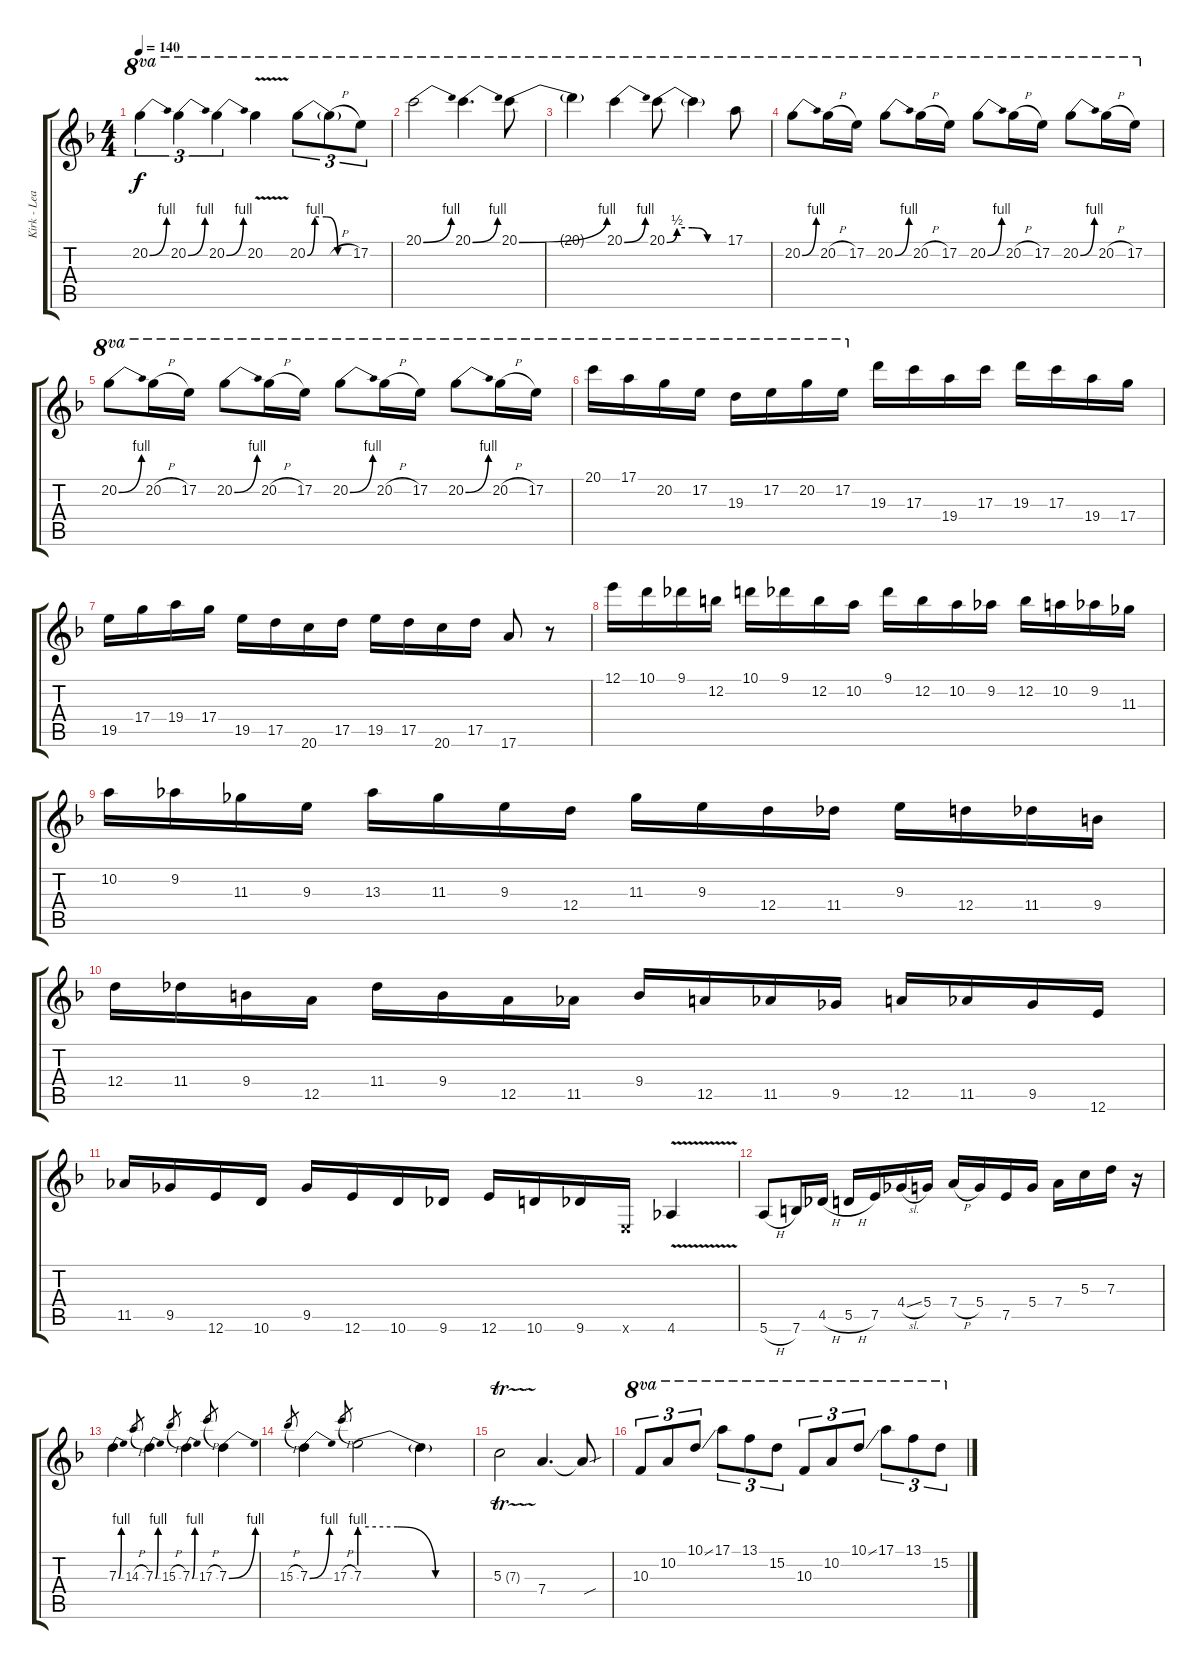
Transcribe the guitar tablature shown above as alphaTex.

\track ("Kirk - Lead w/dist" "Kirk - Lea") {instrument distortionguitar}
\staff {score tabs}
\tuning (E4 B3 G3 D3 A2 E2) {hide}
\ts (4 4)
\tempo 140
\clef g2
\ks f
20.2{be (bend 0 0 60 4)}.4{tu (3 2) ot 8va dy f} 20.2{be (bend 0 0 60 4)}.4{tu (3 2) ot 8va} 20.2{be (bend 0 0 60 4)}.4{tu (3 2) ot 8va} 20.2{v}.4{ot 8va} 20.2{be (custom 0 0 10 4 25 4 40 0 60 0)}.8{tu (3 2) ot 8va} 20.2{h t}.8{tu (3 2) ot 8va} 17.2.8{tu (3 2) ot 8va} |
20.1{be (bend 0 0 60 4)}.2{ot 8va} 20.1{be (bend 0 0 60 4)}.4{d ot 8va} 20.1{be (bend 0 0 60 4)}.8{ot 8va} |
20.1{t}.4{ot 8va} 20.1{be (bend 0 0 60 4)}.4{ot 8va} 20.1{be (custom 0 0 10 2 25 2 40 0 60 0)}.8{ot 8va} 20.1{t}.4{ot 8va} 17.1.8{ot 8va} |
20.2{be (bend 0 0 60 4)}.8{ot 8va} 20.2{h}.16{ot 8va} 17.2.16{ot 8va} 20.2{be (bend 0 0 60 4)}.8{ot 8va} 20.2{h}.16{ot 8va} 17.2.16{ot 8va} 20.2{be (bend 0 0 60 4)}.8{ot 8va} 20.2{h}.16{ot 8va} 17.2.16{ot 8va} 20.2{be (bend 0 0 60 4)}.8{ot 8va} 20.2{h}.16{ot 8va} 17.2.16{ot 8va} |
20.2{be (bend 0 0 60 4)}.8{ot 8va} 20.2{h}.16{ot 8va} 17.2.16{ot 8va} 20.2{be (bend 0 0 60 4)}.8{ot 8va} 20.2{h}.16{ot 8va} 17.2.16{ot 8va} 20.2{be (bend 0 0 60 4)}.8{ot 8va} 20.2{h}.16{ot 8va} 17.2.16{ot 8va} 20.2{be (bend 0 0 60 4)}.8{ot 8va} 20.2{h}.16{ot 8va} 17.2.16{ot 8va} |
20.1.16{ot 8va} 17.1.16{ot 8va} 20.2.16{ot 8va} 17.2.16{ot 8va} 19.3.16{ot 8va} 17.2.16{ot 8va} 20.2.16{ot 8va} 17.2.16{ot 8va} 19.3.16 17.3.16 19.4.16 17.3.16 19.3.16 17.3.16 19.4.16 17.4.16 |
19.5.16 17.4.16 19.4.16 17.4.16 19.5.16 17.5.16 20.6.16 17.5.16 19.5.16 17.5.16 20.6.16 17.5.16 17.6.8 r.8 |
12.1.16 10.1.16 9.1.16 12.2.16 10.1.16 9.1.16 12.2.16 10.2.16 9.1.16 12.2.16 10.2.16 9.2.16 12.2.16 10.2.16 9.2.16 11.3.16 |
10.2.16 9.2.16 11.3.16 9.3.16 13.3.16 11.3.16 9.3.16 12.4.16 11.3.16 9.3.16 12.4.16 11.4.16 9.3.16 12.4.16 11.4.16 9.4.16 |
12.4.16 11.4.16 9.4.16 12.5.16 11.4.16 9.4.16 12.5.16 11.5.16 9.4.16 12.5.16 11.5.16 9.5.16 12.5.16 11.5.16 9.5.16 12.6.16 |
11.5.16 9.5.16 12.6.16 10.6.16 9.5.16 12.6.16 10.6.16 9.6.16 12.6.16 10.6.16 9.6.16 0.6{x}.16 4.6{v}.4 |
5.6{h}.8 7.6.16 4.5{h}.16 5.5{h}.16 7.5.16 4.4{sl}.16 5.4.16 7.4{h}.16 5.4.16 7.5.16 5.4.16 7.4.16 5.3.16 7.3.16 r.16 |
7.3{be (bend 0 0 60 4)}.4 14.3{h}.8{gr} 7.3{be (bend 0 0 60 4)}.4 15.3{h}.8{gr} 7.3{be (bend 0 0 60 4)}.4 17.3{h}.8{gr} 7.3{be (bend 0 0 60 4)}.4 |
15.3{h}.8{gr} 7.3{be (bend 0 0 60 4)}.4 17.3{h}.8{gr} 7.3{be (custom 0 4 20 4 40 0 60 0)}.2 7.3{t}.4 |
5.3{tr (7 32)}.2 7.4.4{d} 7.4{sou t}.8 |
10.3.8{tu (3 2) ot 8va} 10.2.8{tu (3 2) ot 8va} 10.1{ss}.8{tu (3 2) ot 8va} 17.1.8{tu (3 2) ot 8va} 13.1.8{tu (3 2) ot 8va} 15.2.8{tu (3 2) ot 8va} 10.3.8{tu (3 2) ot 8va} 10.2.8{tu (3 2) ot 8va} 10.1{ss}.8{tu (3 2) ot 8va} 17.1.8{tu (3 2) ot 8va} 13.1.8{tu (3 2) ot 8va} 15.2.8{tu (3 2) ot 8va}
